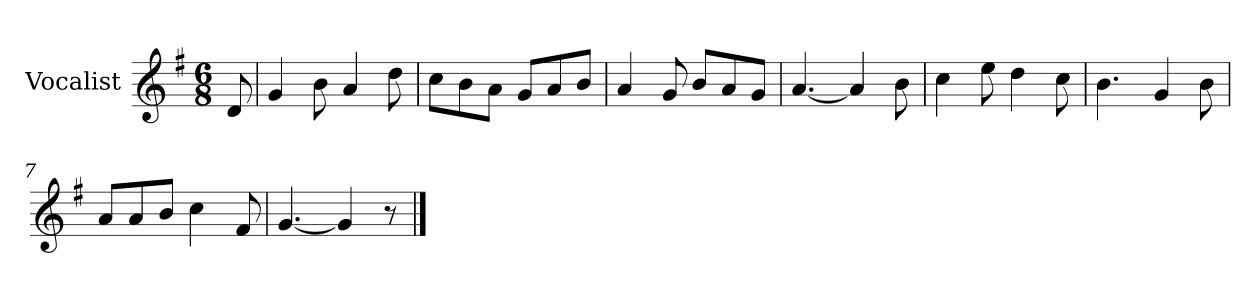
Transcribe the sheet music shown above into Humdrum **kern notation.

**kern
*part1
*staff1
*I"Vocalist
*k[f#]
*G:
*M6/8
=
8d
=1
4g
8b
4a
8dd
=2
8ccL
8b
8aJ
8gL
8a
8bJ
=3
4a
8g
8bL
8a
8gJ
=4
[4.a
4a]
8b
=5
4cc
8ee
4dd
8cc
=6
4.b
4g
8b
=7
8aL
8a
8bJ
4cc
8f#
=8
[4.g
4g]
8r
==
*-
